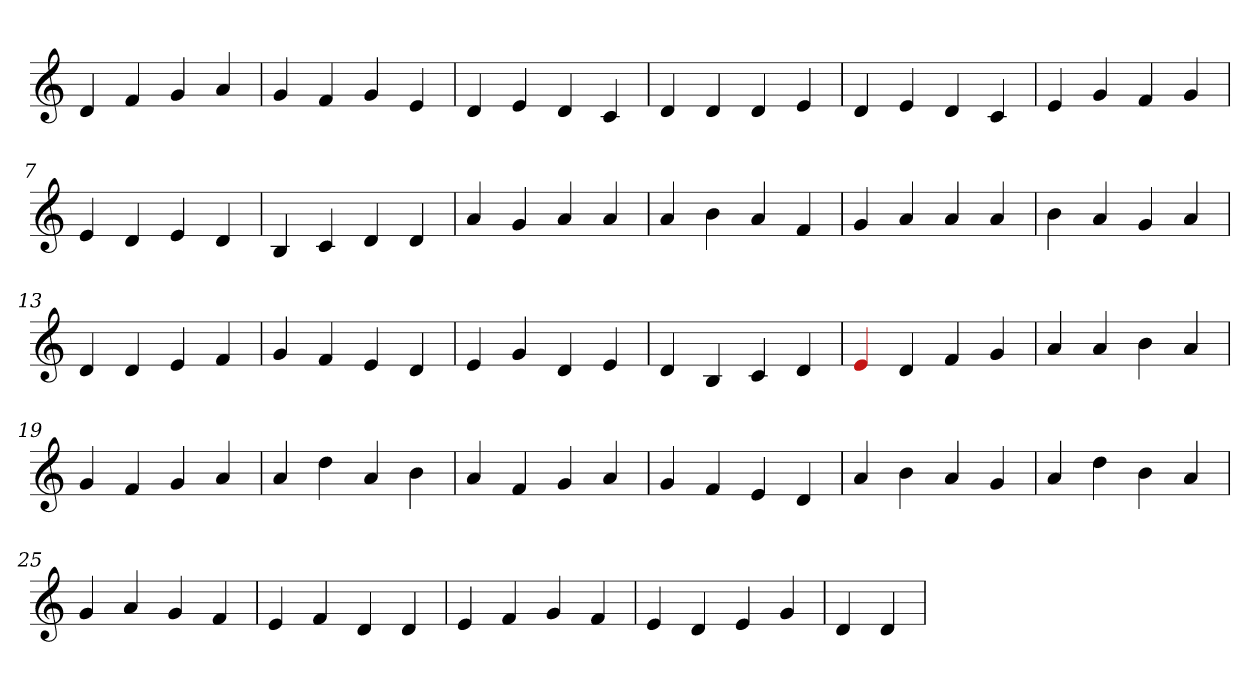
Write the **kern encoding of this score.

**kern
*part1
*staff1
*clefG2
=1
4d
4f
4g
4a
=2
4g
4f
4g
4e
=3
4d
4e
4d
4c
=4
4d
4d
4d
4e
=5
4d
4e
4d
4c
=6
4e
4g
4f
4g
=7
4e
4d
4e
4d
=8
4B
4c
4d
4d
=9
4a
4g
4a
4a
=10
4a
4b
4a
4f
=11
4g
4a
4a
4a
=12
4b
4a
4g
4a
=13
4d
4d
4e
4f
=14
4g
4f
4e
4d
=15
4e
4g
4d
4e
=16
4d
4B
4c
4d
=17
4Re
4d
4f
4g
=18
4a
4a
4b
4a
=19
4g
4f
4g
4a
=20
4a
4dd
4a
4b
=21
4a
4f
4g
4a
=22
4g
4f
4e
4d
=23
4a
4b
4a
4g
=24
4a
4dd
4b
4a
=25
4g
4a
4g
4f
=26
4e
4f
4d
4d
=27
4e
4f
4g
4f
=28
4e
4d
4e
4g
=29
4d
4d
=
*-
